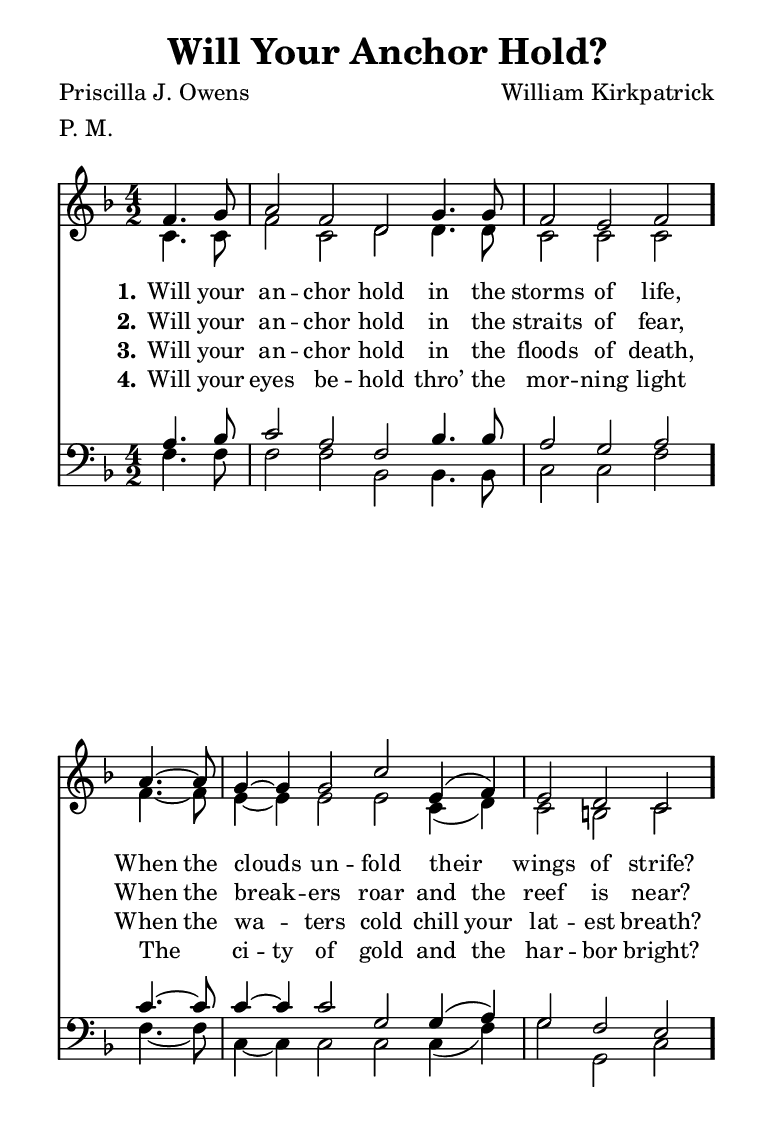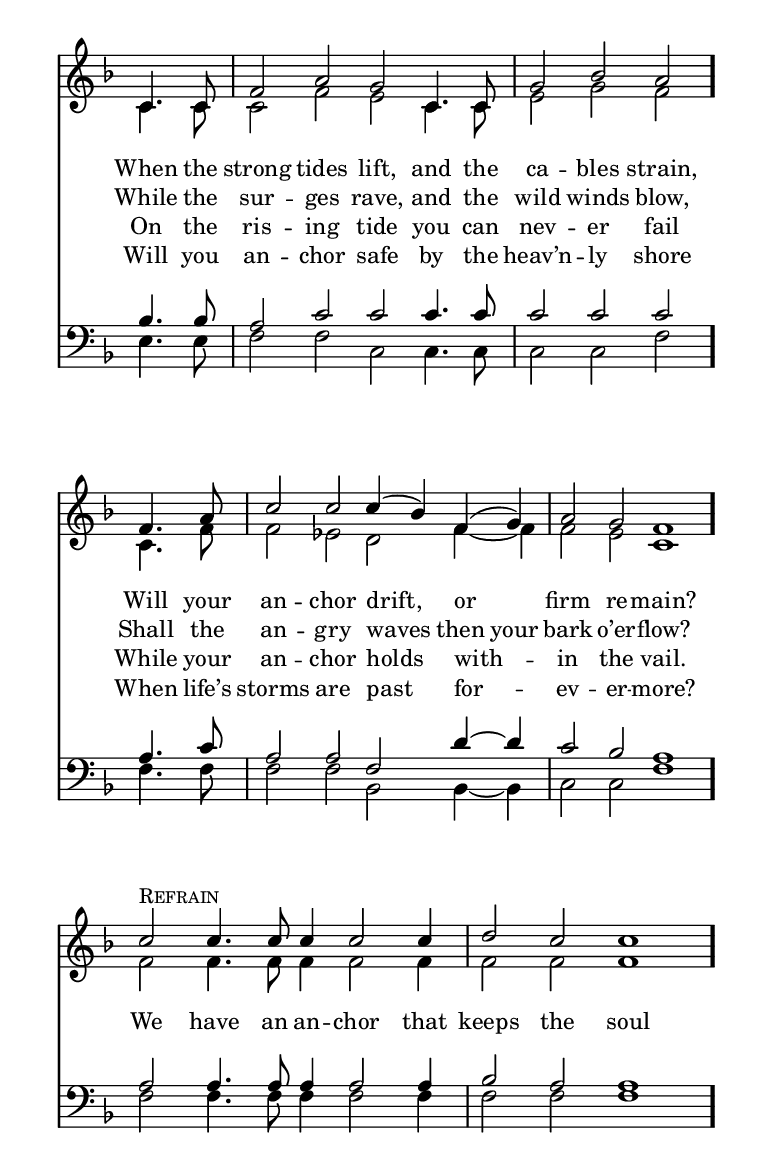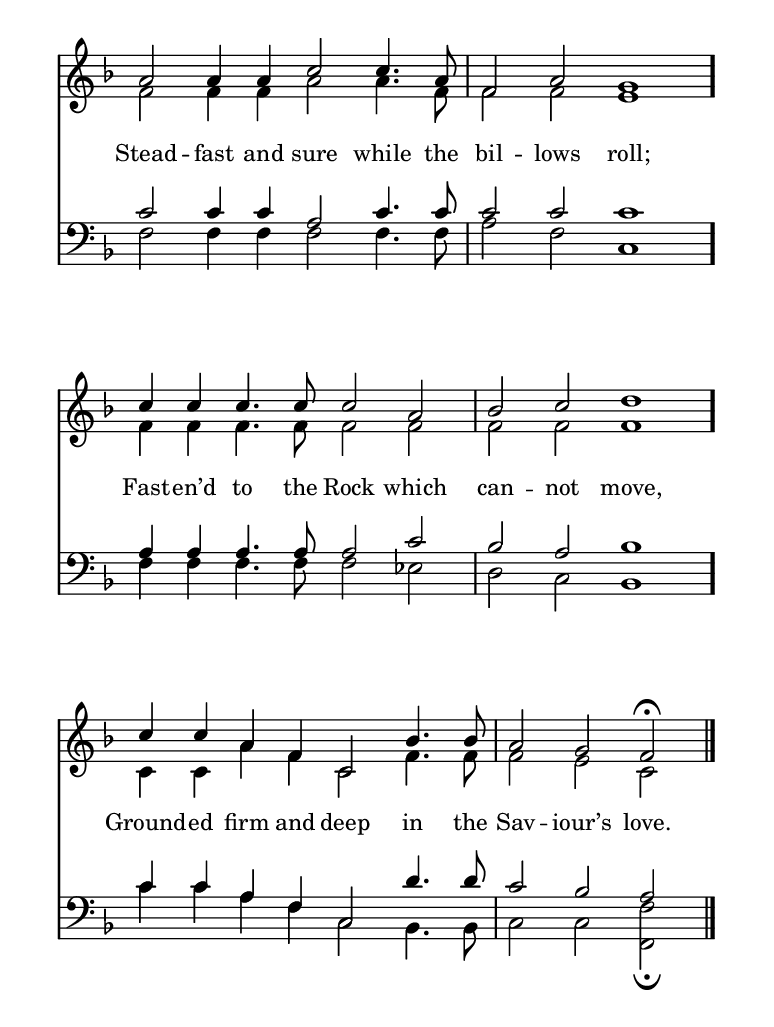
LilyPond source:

\include "common/global.ily"
\paper {
  \include "common/paper.ily"
  %ragged-bottom = ##t
  ragged-last-bottom = ##t
  %systems-per-page = ##f
  %page-count = ##f
}

\header{
  hymnnumber = "140"
  title = "Will Your Anchor Hold?"
  tunename = ""
  meter = "P. M."
  poet = "Priscilla J. Owens"
  composer = "William Kirkpatrick"
  %copyright = ""
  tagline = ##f
}

% for fermata in MIDI
ta = { \tempo 2=80 }
tb = { \tempo 2=40 }

patternAA = { c4. c8 | c2 c2 c2 }
patternAB = { c4. ~ c8 | c4 ~ c4 c2 c2 c4( c4) | c2 c2 c2 }

patternBA = { c4. c8 | c2 c2 c4( c4) c4( c4) | c2 c2 c1 }
patternBB = { c4. c8 | c2 c2 c2      c4 ~ c4 | c2 c2 c1 }

patternCA = { c2 c4. c8 c4 c2 c4 | c2 c2 c1 }

patternDA = { c2 c4 c4 c2 c4. c8 | c2 c2 c1 }

patternEA = { c4 c4 c4. c8 c2 c2 | c2 c2 c1 }

patternFA = { c4 c4 c4 c4 c2 c4. c8 | c2 c2 \ta c2 \tb }

global = {
  \include "common/overrides.ily"
  \override Staff.TimeSignature.style = #'()
  \time 4/2
  \override Score.MetronomeMark.transparent = ##t % hide all fermata changes too
  \ta
  \key f \major
  \partial 2
  \autoBeamOff
}

notesSoprano = {
\global
\relative c' {

  \changePitch \patternAA { f g | a f d g g | f e f }
  \changePitch \patternAB { a a | g g g c e, f | e d c }
  \changePitch \patternAA { c c | f a g c, c | g' bes a }
  \changePitch \patternBA { f a | c c c bes f g | a g f }

  << s^\markup { \small \caps "Refrain" }
  \changePitch \patternCA { c' c c c c c | d c c } >>
  \changePitch \patternDA { a a a c c a | f a g }
  \changePitch \patternEA { c c c c c a | bes c d }
  \changePitch \patternFA { c c a f c bes' bes | a g f \fermata }

  \bar "|."

}
}

notesAlto = {
\global
\relative e' {

  \changePitch \patternAA { c c | f c d d d | c c c }
  \changePitch \patternAB { f f | e e e e c d | c b c }
  \changePitch \patternAA { c c  | c f e c c | e g f }
  \changePitch \patternBB { c f | f ees d f f | f e c }

  \changePitch \patternCA { f f f f f f | f f f }
  \changePitch \patternDA { f f f a a f | f f e }
  \changePitch \patternEA { f f f f f f | f f f }
  \changePitch \patternFA { c c a' f c f f | f e c }

}
}

notesTenor = {
\global
\relative a {

  \changePitch \patternAA { a bes | c a f bes bes | a g a }
  \changePitch \patternAB { c c | c c c g g a | g f e }
  \changePitch \patternAA { bes' bes | a c c c c | c c c }
  \changePitch \patternBB { a c | a a f d' d | c bes a }

  \changePitch \patternCA { a a a a a a | bes a a }
  \changePitch \patternDA { c c c a c c | c c c }
  \changePitch \patternEA { a a a a a c | bes a bes }
  \changePitch \patternFA { c c a f c d' d | c bes a }

}
}

notesBass = {
\global
\relative f {

  \changePitch \patternAA { f f | f f bes, bes bes | c c f }
  \changePitch \patternAB { f f | c c c c c f | g g, c }
  \changePitch \patternAA { e e | f f c c c | c c f }
  \changePitch \patternBB { f f | f f bes, bes bes | c c f }

  \changePitch \patternCA { f f f f f f | f f f }
  \changePitch \patternDA { f f f f f f | a f c }
  \changePitch \patternEA { f f f f f ees | d c bes }
  \changePitch \patternFA { c' c a f c bes bes | c c <f f,> \fermata }

}
}

Refrain = \lyricmode {

We have an an -- chor that keeps the soul \bar "."
Stead -- fast and sure while the bil -- lows roll; \bar "."
Fast -- en’d to the Rock which can -- not move, \bar "."
Ground -- ed firm and deep in the Sav -- iour’s love. \bar "."

}

wordsA = \lyricmode {
\set stanza = "1."

Will your an -- chor hold in the storms of life, \bar "."
{ \mon } When the { \moff } clouds un -- fold their wings of strife? \bar "."
When the strong tides lift, and the ca -- bles strain, \bar "."
Will your an -- chor drift, or firm re -- main? \bar "."

}

wordsB = \lyricmode {
\set stanza = "2."

Will your an -- chor hold in the straits of fear,
{ \mon } When the { \moff } break -- ers roar { \mon } and the { \moff } reef is near?
While the sur -- ges rave, and the wild winds blow,
Shall the an -- gry waves { \mon } then your { \moff } bark o’er -- flow?

\Refrain

}

wordsC = \lyricmode {
\set stanza = "3."

Will your an -- chor hold in the floods of death,
{ \mon } When the { \moff } wa -- ters { \mon } cold chill { \moff } your lat -- est breath?
On the ris -- ing tide you can nev -- er fail
While your an -- chor holds with -- in the vail.

}

wordsD = \lyricmode {
\set stanza = "4."

Will your eyes be -- hold thro’ the mor -- ning light
The { \mon } ci -- ty { \moff } of gold { \mon } and the { \moff } har -- bor bright?
Will you an -- chor safe by the heav’n -- ly shore
When life’s storms are past for -- ev -- er -- more?

}

\score {
  \context ChoirStaff <<
    \context Staff = upper <<
      \set ChoirStaff.systemStartDelimiter = #'SystemStartBar
      \context Voice  = sopranos { \voiceOne << \notesSoprano >> }
      \context Voice  = altos { \voiceTwo << \notesAlto >> }
      \context Lyrics = one   \lyricsto sopranos \wordsA
      \context Lyrics = two   \lyricsto sopranos \wordsB
      \context Lyrics = three \lyricsto sopranos \wordsC
      \context Lyrics = four  \lyricsto sopranos \wordsD
    >>
    \context Staff = men <<
      \clef bass
      \context Voice  = tenors { \voiceOne << \notesTenor >> }
      \context Voice  = basses { \voiceTwo << \notesBass >> }
    >>
  >>
  \layout {
    \include "common/layout.ily"
  }
  \midi{
    \include "common/midi.ily"
  }
}

\version "2.18.0"  % necessary for upgrading to future LilyPond versions.

% vi:set et ts=2 sw=2 ai nocindent syntax=lilypond
